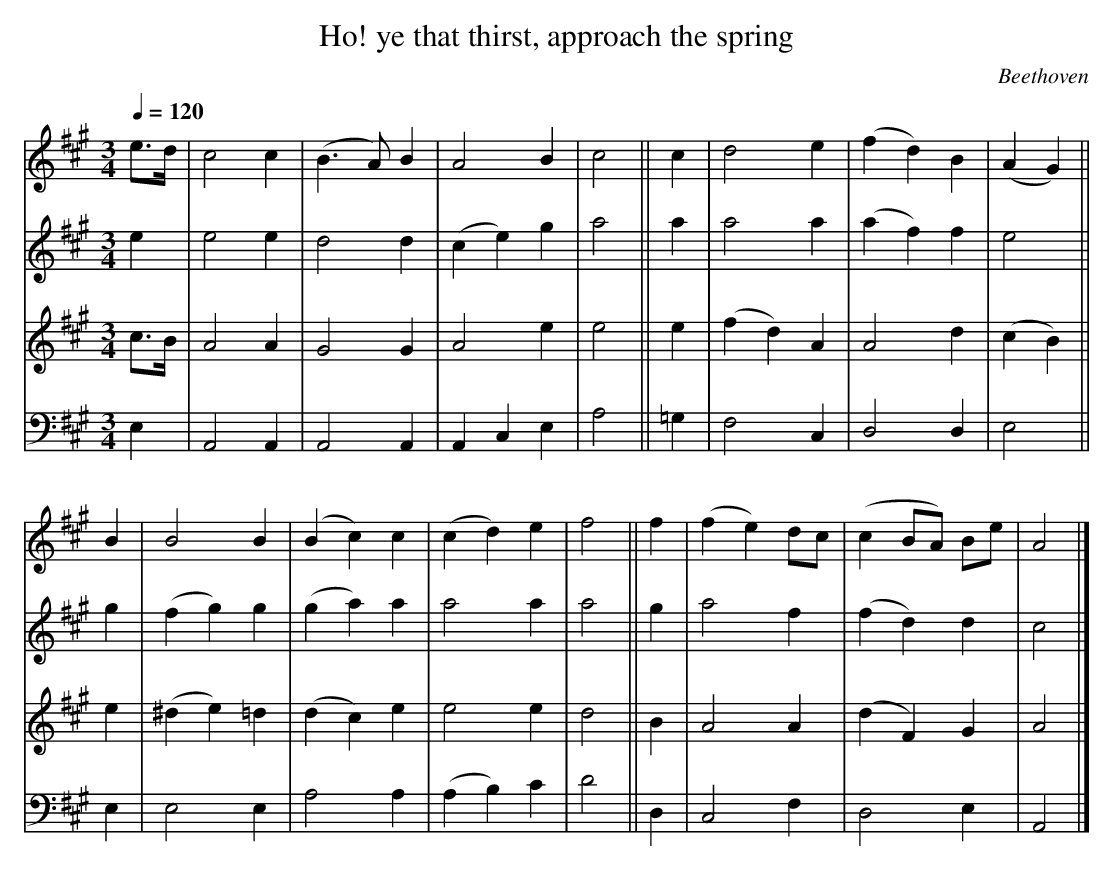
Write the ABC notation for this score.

X:1
T:Ho! ye that thirst, approach the spring
C:Beethoven
M:3/4
L:1/8
Q:1/4=120
V:1               % Treble
V:2 transpose -12 % Counter Tenor
V:3 transpose -12 % Tenor
V:4 bass          % Bass
K:A
V:1 e>d|c4  c2  |(B3A)B2  | A4     B2 |c4 || c2 | d4   e2 |(f2d2)B2 |(A2G2)||
V:2 e2 |e4  e2  | d4  d2  |(c2  e2)g2 |a4 || a2 | a4   a2 |(a2f2)f2 | e4   ||
V:3 c>B|A4  A2  | G4  G2  | A4     e2 |e4 || e2 |(f2d2)A2 | A4   d2 |(c2B2)||
V:4 E,2|A,,4A,,2| A,,4A,,2| A,,2C,2E,2|A,4||=G,2| F,4  C,2| D,4  D,2| E,4  ||
V:1 B2 |  B4    B2 |(B2c2)c2 |(c2 d2) e2|f4||f2 |(f2e2)dc |(c2BA) Be |A4  |]
V:2 g2 | (f2g2) g2 |(g2a2)a2 | a4     a2|a4||g2 | a4   f2 |(f2d2) d2 |c4  |]
V:3 e2 |(^d2e2)=d2 |(d2c2)e2 | e4     e2|d4||B2 | A4   A2 |(d2F2) G2 |A4  |]
V:4 E,2|  E,4   E,2| A,4  A,2|(A,2B,2)C2|D4||D,2| C,4  F,2| D,4   E,2|A,,4|]
